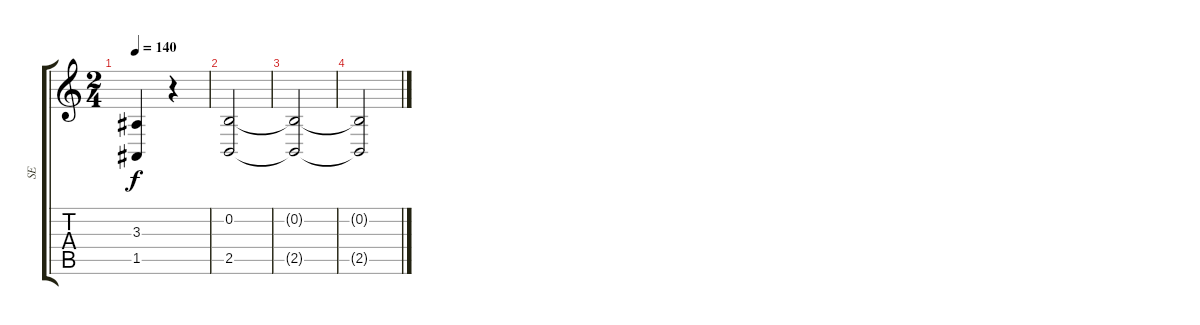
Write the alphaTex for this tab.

\track ("SE" "SE") {instrument stringensemble1}
\staff {score tabs}
\tuning (E4 B3 G3 D3 A2 E2) {hide}
\ts (2 4)
\tempo 140
\clef g2
\ks c
(3.3 1.5).4{dy f} r.4 |
(0.2 2.5).2 |
(0.2{t} 2.5{t}).2 |
(0.2{t} 2.5{t}).2
